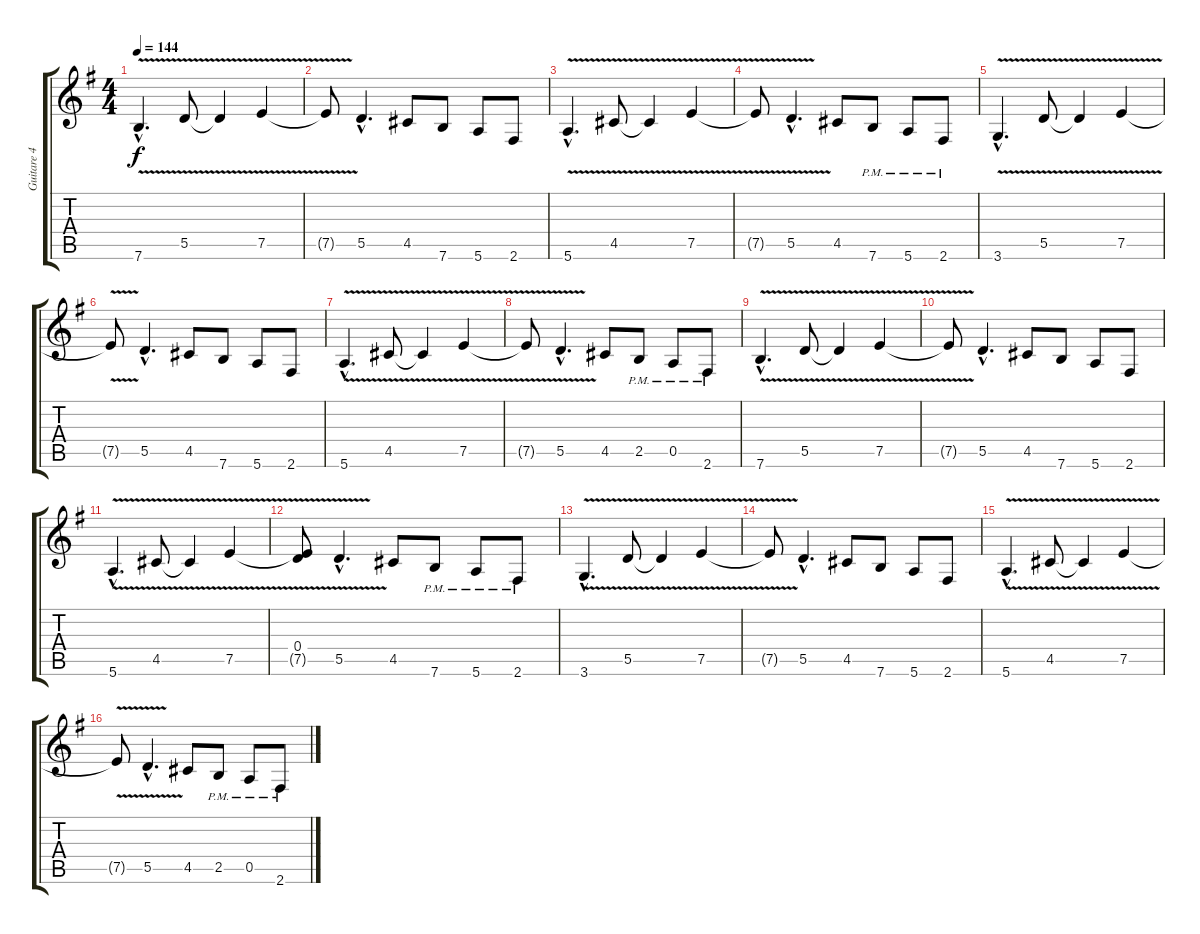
\track ("Guitare 4" "Guitare 4") {instrument distortionguitar}
\staff {score tabs}
\tuning (E4 B3 G3 D3 A2 E2) {hide}
\ts (4 4)
\tempo 144
\clef g2
\ks g
7.6{v hac}.4{d dy f} 5.5{v}.8 5.5{t}.4 7.5{v}.4 |
7.5{t}.8 5.5{hac}.4{d} 4.5.8 7.6.8 5.6.8 2.6.8 |
5.6{v hac}.4{d} 4.5{v}.8 4.5{t}.4 7.5{v}.4 |
7.5{t}.8 5.5{v hac}.4{d} 4.5.8 7.6{pm}.8 5.6{pm}.8 2.6{pm}.8 |
3.6{v hac}.4{d} 5.5{v}.8 5.5{t}.4 7.5{v}.4 |
7.5{t}.8 5.5{hac}.4{d} 4.5.8 7.6.8 5.6.8 2.6.8 |
5.6{v hac}.4{d} 4.5{v}.8 4.5{t}.4 7.5{v}.4 |
7.5{t}.8 5.5{v hac}.4{d} 4.5.8 2.5{pm}.8 0.5{pm}.8 2.6{pm}.8 |
7.6{v hac}.4{d} 5.5{v}.8 5.5{t}.4 7.5{v}.4 |
7.5{t}.8 5.5{hac}.4{d} 4.5.8 7.6.8 5.6.8 2.6.8 |
5.6{v hac}.4{d} 4.5{v}.8 4.5{t}.4 7.5{v}.4 |
(0.4 7.5{t}).8 5.5{v hac}.4{d} 4.5.8 7.6{pm}.8 5.6{pm}.8 2.6{pm}.8 |
3.6{v hac}.4{d} 5.5{v}.8 5.5{t}.4 7.5{v}.4 |
7.5{t}.8 5.5{hac}.4{d} 4.5.8 7.6.8 5.6.8 2.6.8 |
5.6{v hac}.4{d} 4.5{v}.8 4.5{t}.4 7.5{v}.4 |
7.5{t}.8 5.5{v hac}.4{d} 4.5.8 2.5{pm}.8 0.5{pm}.8 2.6{pm}.8
